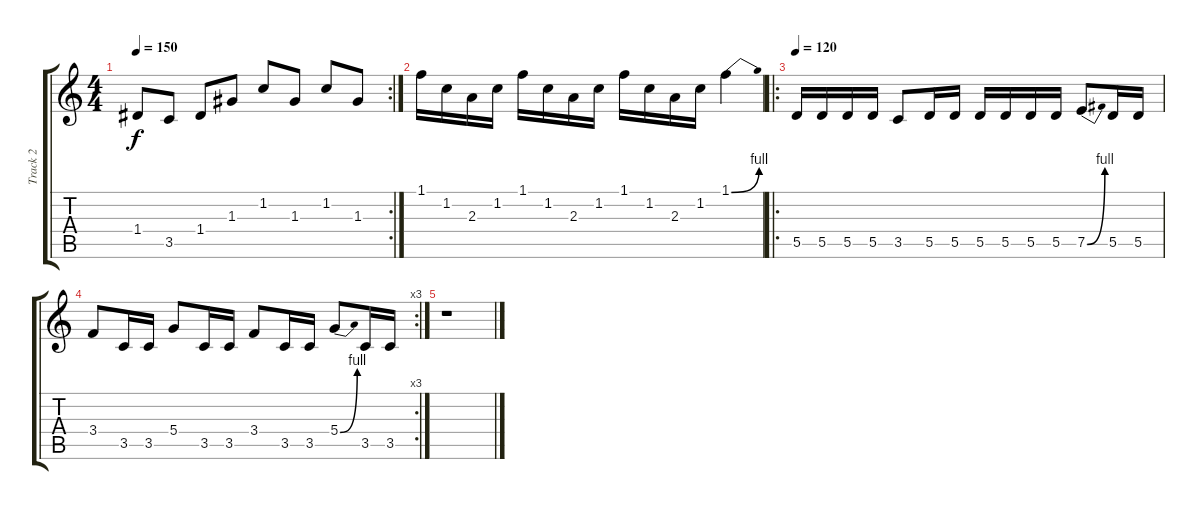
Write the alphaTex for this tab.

\track ("Track 2" "Track 2") {instrument overdrivenguitar}
\staff {score tabs}
\tuning (E4 B3 G3 D3 A2 E2) {hide}
\rc 2
\ts (4 4)
\tempo 150
\clef g2
\ks c
1.4.8{dy f} 3.5.8 1.4.8 1.3.8 1.2.8 1.3.8 1.2.8 1.3.8 |
1.1.16 1.2.16 2.3.16 1.2.16 1.1.16 1.2.16 2.3.16 1.2.16 1.1.16 1.2.16 2.3.16 1.2.16 1.1{be (bend 0 0 60 4)}.4 |
\ro
\tempo 120
5.5.16 5.5.16 5.5.16 5.5.16 3.5.8 5.5.16 5.5.16 5.5.16 5.5.16 5.5.16 5.5.16 7.5{be (bend 0 0 60 4)}.8 5.5.16 5.5.16 |
\rc 3
3.4.8 3.5.16 3.5.16 5.4.8 3.5.16 3.5.16 3.4.8 3.5.16 3.5.16 5.4{be (bend 0 0 60 4)}.8 3.5.16 3.5.16 |
r.1
